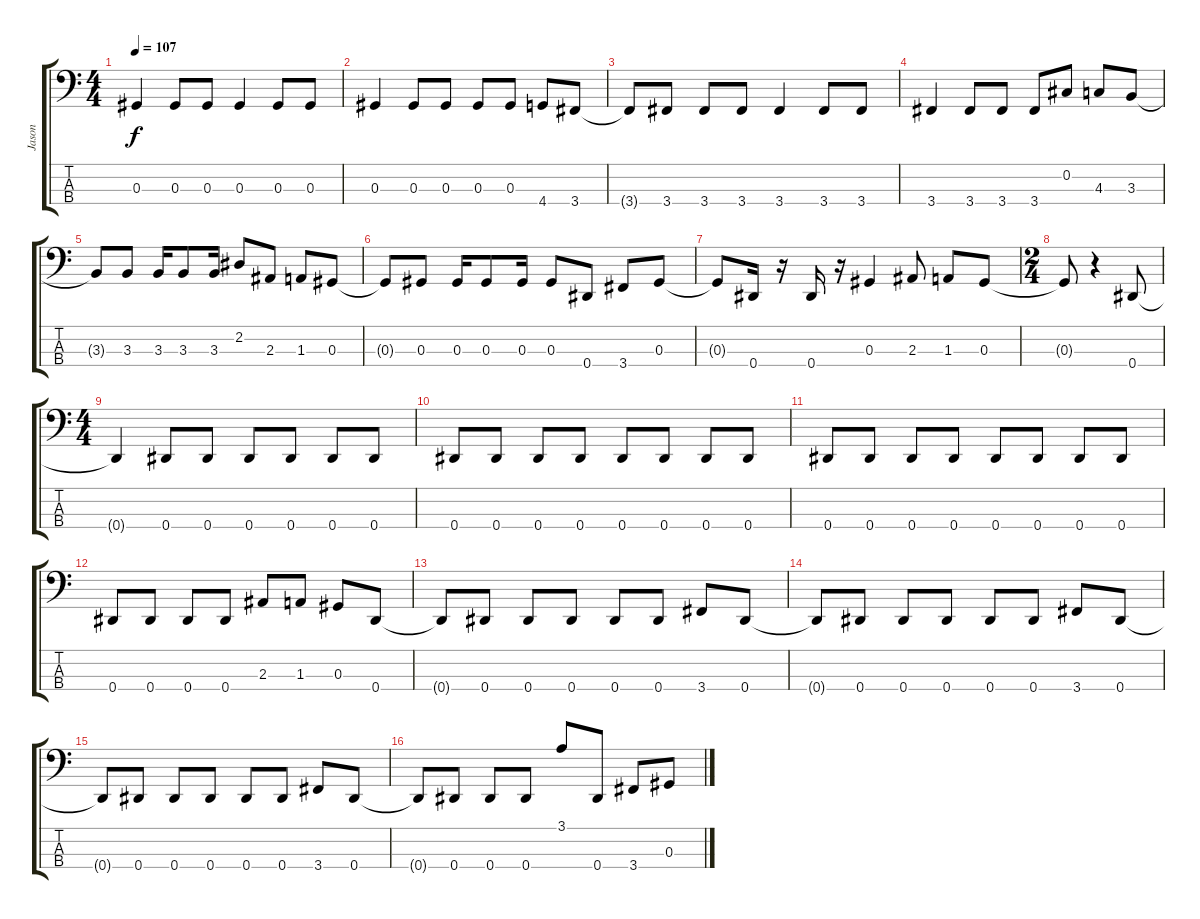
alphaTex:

\track ("Jason" "Jason") {instrument electricbassfinger}
\staff {score tabs}
\tuning (Gb2 Db2 Ab1 Eb1) {hide}
\ts (4 4)
\tempo 107
\clef f4
\ks c
0.3{t}.4{dy f} 0.3.8 0.3.8 0.3.4 0.3.8 0.3.8 |
0.3.4 0.3.8 0.3.8 0.3.8 0.3.8 4.4.8 3.4.8 |
3.4{t}.8 3.4.8 3.4.8 3.4.8 3.4.4 3.4.8 3.4.8 |
3.4.4 3.4.8 3.4.8 3.4.8 0.2.8 4.3.8 3.3.8 |
3.3{t}.8 3.3.8 3.3.16 3.3.8 3.3.16 2.2.8 2.3.8 1.3.8 0.3.8 |
0.3{t}.8 0.3.8 0.3.16 0.3.8 0.3.16 0.3.8 0.4.8 3.4.8 0.3.8 |
0.3{t}.8 0.4.16 r.16 0.4.16 r.16 0.3.4 2.3.8 1.3.8 0.3.8 |
\ts (2 4)
0.3{t}.8 r.4 0.4.8 |
\ts (4 4)
0.4{t}.4 0.4.8 0.4.8 0.4.8 0.4.8 0.4.8 0.4.8 |
0.4.8 0.4.8 0.4.8 0.4.8 0.4.8 0.4.8 0.4.8 0.4.8 |
0.4.8 0.4.8 0.4.8 0.4.8 0.4.8 0.4.8 0.4.8 0.4.8 |
0.4.8 0.4.8 0.4.8 0.4.8 2.3.8 1.3.8 0.3.8 0.4.8 |
0.4{t}.8 0.4.8 0.4.8 0.4.8 0.4.8 0.4.8 3.4.8 0.4.8 |
0.4{t}.8 0.4.8 0.4.8 0.4.8 0.4.8 0.4.8 3.4.8 0.4.8 |
0.4{t}.8 0.4.8 0.4.8 0.4.8 0.4.8 0.4.8 3.4.8 0.4.8 |
0.4{t}.8 0.4.8 0.4.8 0.4.8 3.1.8 0.4.8 3.4.8 0.3.8
